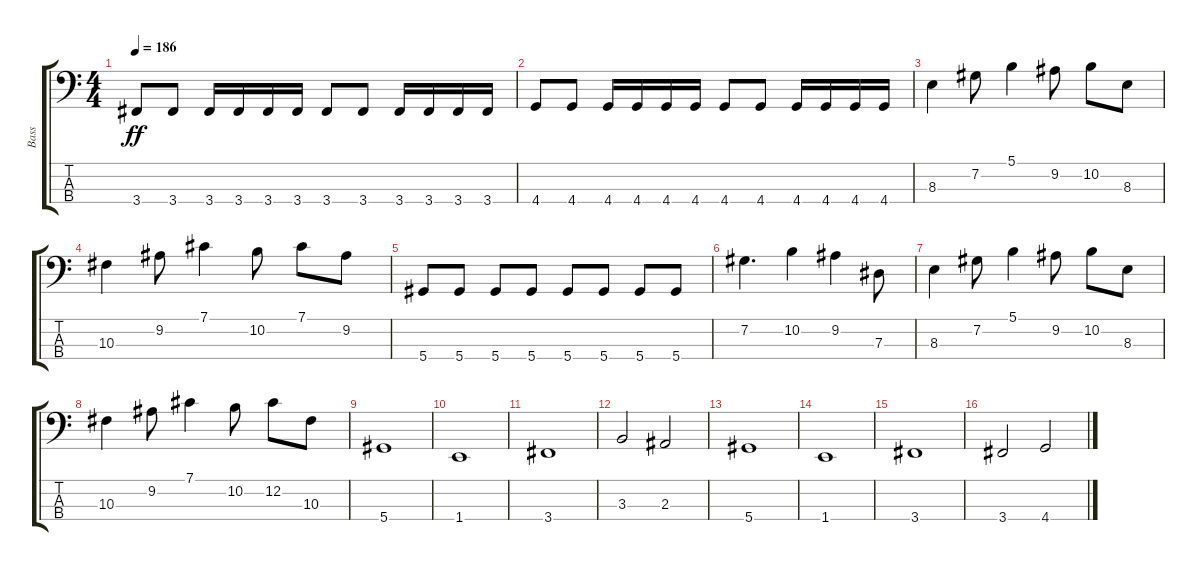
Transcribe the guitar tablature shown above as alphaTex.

\track ("Bass" "Bass") {instrument electricbassfinger}
\staff {score tabs}
\tuning (Gb2 Db2 Ab1 Eb1) {hide}
\ts (4 4)
\tempo 186
\clef f4
\ks c
3.4.8{dy ff} 3.4.8 3.4.16 3.4.16 3.4.16 3.4.16 3.4.8 3.4.8 3.4.16 3.4.16 3.4.16 3.4.16 |
4.4.8 4.4.8 4.4.16 4.4.16 4.4.16 4.4.16 4.4.8 4.4.8 4.4.16 4.4.16 4.4.16 4.4.16 |
8.3.4 7.2.8 5.1.4 9.2.8 10.2.8 8.3.8 |
10.3.4 9.2.8 7.1.4 10.2.8 7.1.8 9.2.8 |
5.4.8 5.4.8 5.4.8 5.4.8 5.4.8 5.4.8 5.4.8 5.4.8 |
7.2.4{d} 10.2.4 9.2.4 7.3.8 |
8.3.4 7.2.8 5.1.4 9.2.8 10.2.8 8.3.8 |
10.3.4 9.2.8 7.1.4 10.2.8 12.2.8 10.3.8 |
5.4.1 |
1.4.1 |
3.4.1 |
3.3.2 2.3.2 |
5.4.1 |
1.4.1 |
3.4.1 |
3.4.2 4.4.2
